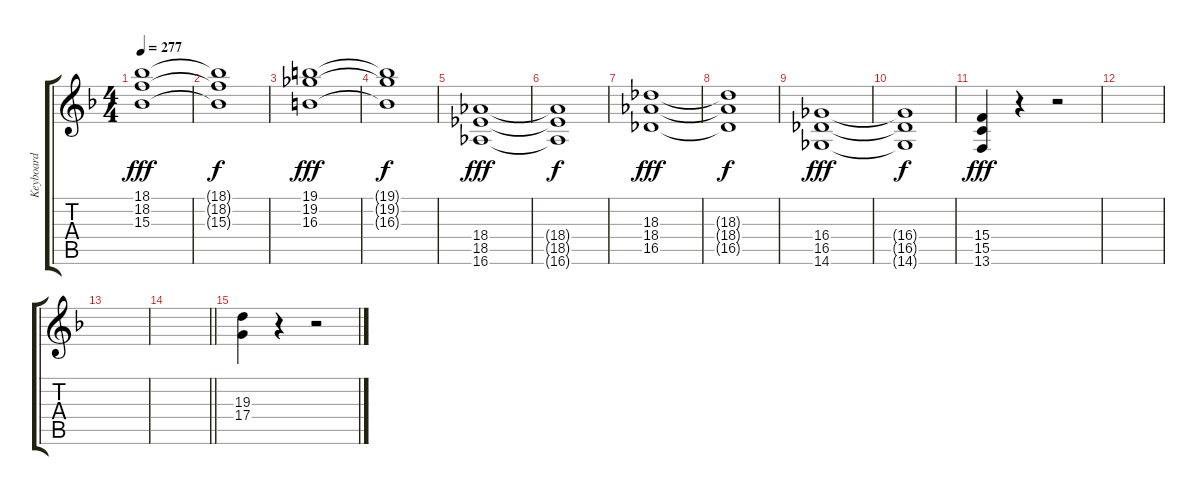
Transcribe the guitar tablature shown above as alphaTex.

\track ("Keyboard" "Keyboard") {instrument rockorgan}
\staff {score tabs}
\tuning (E4 B3 G3 D3 A2 E2) {hide}
\ts (4 4)
\tempo 277
\clef g2
\ks f
(18.1 18.2 15.3).1{dy fff} |
(18.1{t} 18.2{t} 15.3{t}).1{dy f} |
(19.1 19.2 16.3).1{dy fff} |
(19.1{t} 19.2{t} 16.3{t}).1{dy f} |
(18.4 18.5 16.6).1{dy fff} |
(18.4{t} 18.5{t} 16.6{t}).1{dy f} |
(18.3 18.4 16.5).1{dy fff} |
(18.3{t} 18.4{t} 16.5{t}).1{dy f} |
(16.4 16.5 14.6).1{dy fff} |
(16.4{t} 16.5{t} 14.6{t}).1{dy f} |
(15.4 15.5 13.6).4{dy fff} r.4 r.2 |
|
|
\barLineRight lightlight
|
(19.3 17.4).4 r.4 r.2
